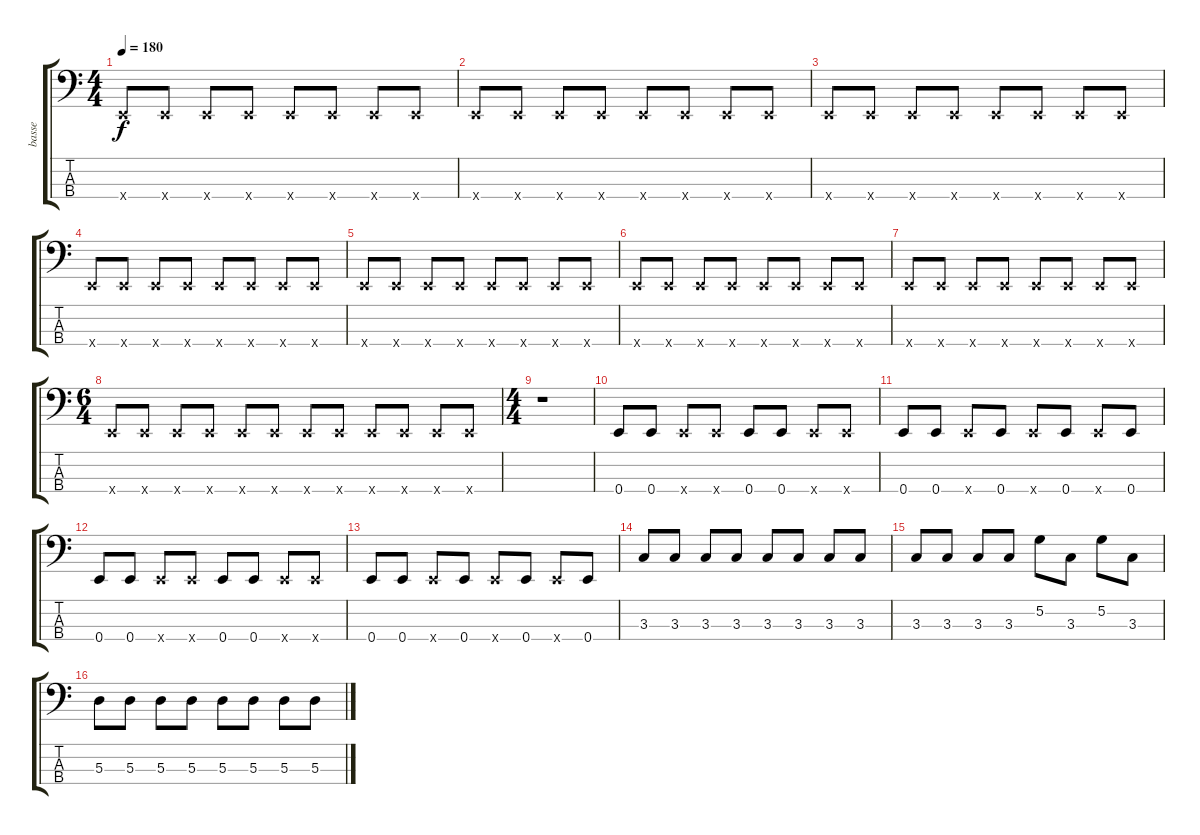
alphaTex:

\track ("basse" "basse") {instrument electricbasspick}
\staff {score tabs}
\tuning (G2 D2 A1 E1) {hide}
\ts (4 4)
\tempo 180
\clef f4
\ks c
0.4{x}.8{dy f} 0.4{x}.8 0.4{x}.8 0.4{x}.8 0.4{x}.8 0.4{x}.8 0.4{x}.8 0.4{x}.8 |
0.4{x}.8 0.4{x}.8 0.4{x}.8 0.4{x}.8 0.4{x}.8 0.4{x}.8 0.4{x}.8 0.4{x}.8 |
0.4{x}.8 0.4{x}.8 0.4{x}.8 0.4{x}.8 0.4{x}.8 0.4{x}.8 0.4{x}.8 0.4{x}.8 |
0.4{x}.8 0.4{x}.8 0.4{x}.8 0.4{x}.8 0.4{x}.8 0.4{x}.8 0.4{x}.8 0.4{x}.8 |
0.4{x}.8 0.4{x}.8 0.4{x}.8 0.4{x}.8 0.4{x}.8 0.4{x}.8 0.4{x}.8 0.4{x}.8 |
0.4{x}.8 0.4{x}.8 0.4{x}.8 0.4{x}.8 0.4{x}.8 0.4{x}.8 0.4{x}.8 0.4{x}.8 |
0.4{x}.8 0.4{x}.8 0.4{x}.8 0.4{x}.8 0.4{x}.8 0.4{x}.8 0.4{x}.8 0.4{x}.8 |
\ts (6 4)
0.4{x}.8 0.4{x}.8 0.4{x}.8 0.4{x}.8 0.4{x}.8 0.4{x}.8 0.4{x}.8 0.4{x}.8 0.4{x}.8 0.4{x}.8 0.4{x}.8 0.4{x}.8 |
\ts (4 4)
r.1 |
0.4.8 0.4.8 0.4{x}.8 0.4{x}.8 0.4.8 0.4.8 0.4{x}.8 0.4{x}.8 |
0.4.8 0.4.8 0.4{x}.8 0.4.8 0.4{x}.8 0.4.8 0.4{x}.8 0.4.8 |
0.4.8 0.4.8 0.4{x}.8 0.4{x}.8 0.4.8 0.4.8 0.4{x}.8 0.4{x}.8 |
0.4.8 0.4.8 0.4{x}.8 0.4.8 0.4{x}.8 0.4.8 0.4{x}.8 0.4.8 |
3.3.8 3.3.8 3.3.8 3.3.8 3.3.8 3.3.8 3.3.8 3.3.8 |
3.3.8 3.3.8 3.3.8 3.3.8 5.2.8 3.3.8 5.2.8 3.3.8 |
5.3.8 5.3.8 5.3.8 5.3.8 5.3.8 5.3.8 5.3.8 5.3.8
